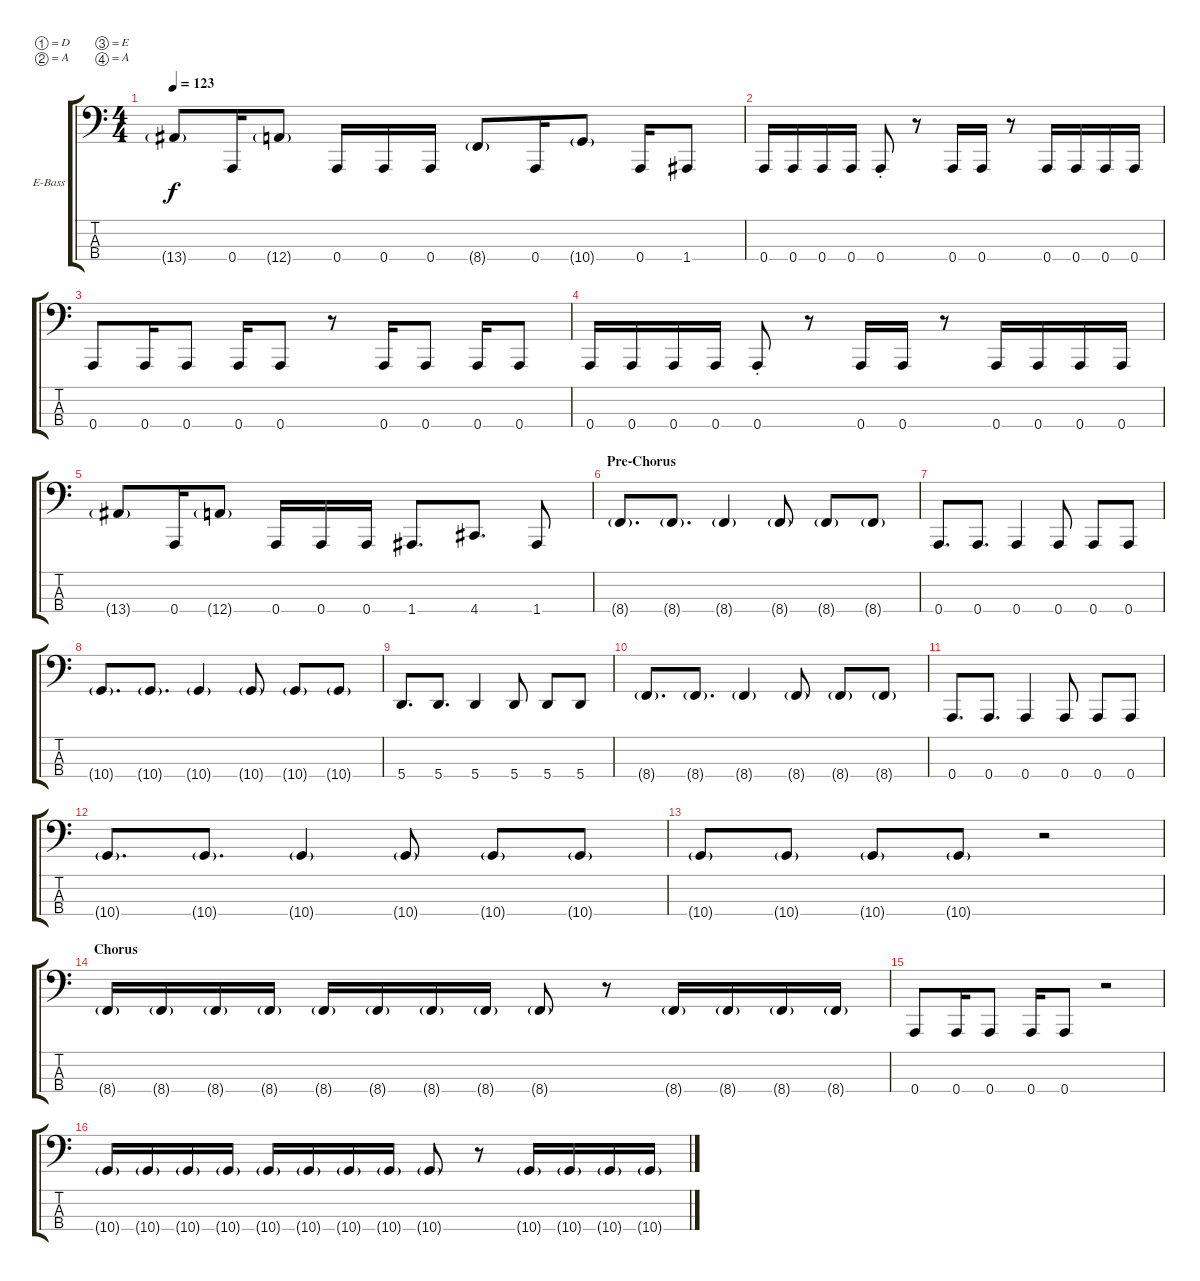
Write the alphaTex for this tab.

\bracketExtendMode groupsimilarinstruments
\firstSystemTrackNameOrientation horizontal
\otherSystemsTrackNameOrientation horizontal
\track ("Electric Bass" "E-Bass") {instrument electricbassfinger}
\staff {score tabs}
\tuning (D2 A1 E1 A0)
\ts (4 4)
\tempo 123
\clef f4
\ks aminor
13.4{g}.8{dy f} 0.4.16 12.4{g}.8 0.4.16 0.4.16 0.4.16 8.4{g}.8 0.4.16 10.4{g}.8 0.4.16 1.4.8 |
0.4.16 0.4.16 0.4.16 0.4.16 0.4{st}.8 r.8 0.4.16 0.4.16 r.8 0.4.16 0.4.16 0.4.16 0.4.16 |
0.4.8 0.4.16 0.4.8 0.4.16 0.4.8 r.8 0.4.16 0.4.8 0.4.16 0.4.8 |
0.4.16 0.4.16 0.4.16 0.4.16 0.4{st}.8 r.8 0.4.16 0.4.16 r.8 0.4.16 0.4.16 0.4.16 0.4.16 |
13.4{g}.8 0.4.16 12.4{g}.8 0.4.16 0.4.16 0.4.16 1.4.8{d} 4.4.8{d} 1.4.8 |
\section ("" "Pre-Chorus")
8.4{g}.8{d} 8.4{g}.8{d} 8.4{g}.4 8.4{g}.8 8.4{g}.8 8.4{g}.8 |
0.4.8{d} 0.4.8{d} 0.4.4 0.4.8 0.4.8 0.4.8 |
10.4{g}.8{d} 10.4{g}.8{d} 10.4{g}.4 10.4{g}.8 10.4{g}.8 10.4{g}.8 |
5.4.8{d} 5.4.8{d} 5.4.4 5.4.8 5.4.8 5.4.8 |
8.4{g}.8{d} 8.4{g}.8{d} 8.4{g}.4 8.4{g}.8 8.4{g}.8 8.4{g}.8 |
0.4.8{d} 0.4.8{d} 0.4.4 0.4.8 0.4.8 0.4.8 |
10.4{g}.8{d} 10.4{g}.8{d} 10.4{g}.4 10.4{g}.8 10.4{g}.8 10.4{g}.8 |
10.4{g}.8 10.4{g}.8 10.4{g}.8 10.4{g}.8 r.2 |
\section ("" "Chorus")
8.4{g}.16 8.4{g}.16 8.4{g}.16 8.4{g}.16 8.4{g}.16 8.4{g}.16 8.4{g}.16 8.4{g}.16 8.4{g}.8 r.8 8.4{g}.16 8.4{g}.16 8.4{g}.16 8.4{g}.16 |
0.4.8 0.4.16 0.4.8 0.4.16 0.4.8 r.2 |
10.4{g}.16 10.4{g}.16 10.4{g}.16 10.4{g}.16 10.4{g}.16 10.4{g}.16 10.4{g}.16 10.4{g}.16 10.4{g}.8 r.8 10.4{g}.16 10.4{g}.16 10.4{g}.16 10.4{g}.16
